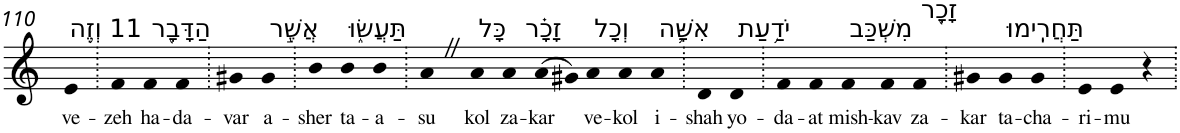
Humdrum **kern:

**kern	**text
*part1	*part1
*staff1	*staff1
*I"Piano	*
*I'Pno	*
!!LO:PB:g=z
*clefG2	*
*k[]	*
=110	=110
!LO:TX:a:t=11 וְזֶ֥ה	!
!	!LO:LY:b
4e	ve-
=111.	=111.
!	!LO:LY:b
4f	-zeh
!LO:TX:a:t=הַדָּבָ֖ר	!
!	!LO:LY:b
4f	ha-
!	!LO:LY:b
4f	-da-
=112.	=112.
!	!LO:LY:b
4g#X	-var
!LO:TX:a:t=אֲשֶׁ֣ר	!
!	!LO:LY:b
4g#	a-
=113.	=113.
!	!LO:LY:b
4b	-sher
!LO:TX:a:t=תַּעֲשׂ֑וּ	!
!	!LO:LY:b
4b	ta-
!	!LO:LY:b
4b	-a-
=114.	=114.
!	!LO:LY:b
4aZ	-su
!LO:TX:a:t=כָּל	!
!	!LO:LY:b
4a	kol
!LO:TX:a:t=זָכָ֗ר	!
!	!LO:LY:b
4a	za-
!	!LO:LY:b
(>8a	-kar
8g#X)	.
!LO:TX:a:t=וְכָל	!
!	!LO:LY:b
4a	ve-
!	!LO:LY:b
4a	-kol
!LO:TX:a:t=אִשָּׁ֛ה	!
!	!LO:LY:b
4a	i-
=115.	=115.
!	!LO:LY:b
4d	-shah
!LO:TX:a:t=יֹדַ֥עַת	!
!	!LO:LY:b
4d	yo-
=116.	=116.
!	!LO:LY:b
4f	-da-
!	!LO:LY:b
4f	-at
!LO:TX:a:t=מִשְׁכַּב	!
!	!LO:LY:b
4f	mish-
!	!LO:LY:b
4f	-kav
!LO:TX:a:t=זָכָ֖ר	!
!	!LO:LY:b
4f	za-
=117.	=117.
!	!LO:LY:b
4g#X	-kar
!LO:TX:a:t=תַּחֲרִֽימוּ	!
!	!LO:LY:b
4g#	ta-
!	!LO:LY:b
4g#	-cha-
=118.	=118.
!	!LO:LY:b
4e	-ri-
!	!LO:LY:b
4e	-mu
4r	.
=.	=.
*-	*-
